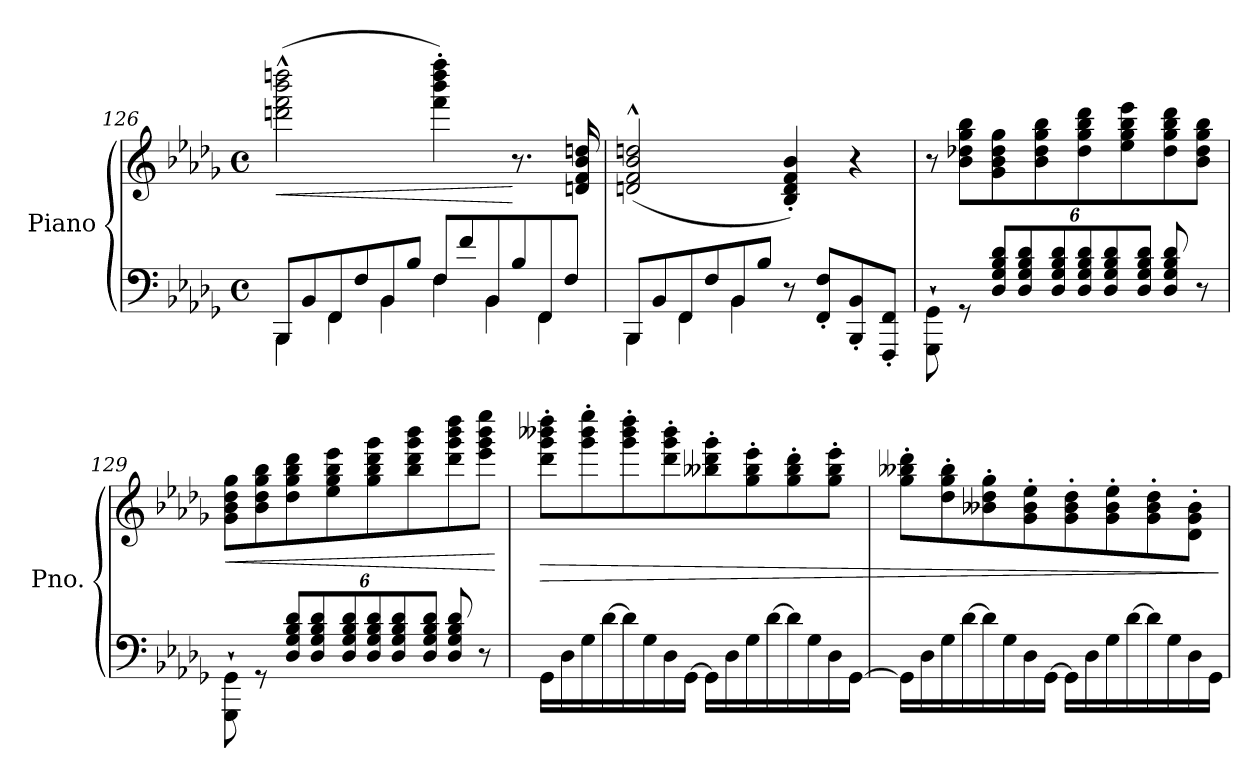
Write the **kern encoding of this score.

**kern	**kern	**dynam
*part1	*part1	*part1
*staff2	*staff1	*staff1/2
*I"Piano	*	*
*I'Pno.	*	*
!!LO:PB:g=z
*clefF4	*clefG2	*
*k[b-e-a-d-g-]	*k[b-e-a-d-g-]	*
*M4/4	*M4/4	*
*met(c)	*met(c)	*
*Xtuplet	*	*
=126	=126	=126
*^	*	*
!	!	!	!LO:HP:b
12BBB-/L	6BBB-\	(>2dddn\^^ 2fff\^^ 2bbb-\^^ 2ddddn\^^	<
12BB-/	.	.	.
12FF/	6FF\	.	.
12F/	.	.	.
12BB-/	6BB-\	.	.
12B-/J	.	.	.
12F/L	6F\	4fff\' 4bbb-\' 4dddd\' 4ffff\')	.
12f/	.	.	.
12BB-/	6BB-\	.	.
12B-/	.	8.r	[
12FF/	6FF\	.	.
12F/J	.	.	.
.	.	16dn/ 16f/ 16b-/ 16dd/	.
=127	=127	=127	=127
12BBB-/L	6BBB-\	(<2dn/^^ 2f/^^ 2b-/^^ 2ddn/^^	.
12BB-/	.	.	.
12FF/	6FF\	.	.
12F/	.	.	.
12BB-/	6BB-\	.	.
12B-/J	.	.	.
8r	2ryy	4B-/' 4d/' 4f/' 4b-/')	.
8FF/' 8F/'L	.	.	.
8BBB-/' 8BB-/'	.	4r	.
8FFF/' 8FF/'J	.	.	.
*v	*v	*	*
=128	=128	=128
8GGG-\` 8GG-\`	8r	.
8rGG	8b-\ 8dd-X\ 8gg-\ 8bb-\L	.
*tuplet	*	*
*Xbrackettup	*	*
12D-/ 12G-/ 12B-/ 12d-/L	8g-\ 8b-\ 8dd-\ 8gg-\	.
12D-/ 12G-/ 12B-/ 12d-/	.	.
.	8b-\ 8dd-\ 8gg-\ 8bb-\	.
12D-/ 12G-/ 12B-/ 12d-/	.	.
12D-/ 12G-/ 12B-/ 12d-/	8dd-\ 8gg-\ 8bb-\ 8ddd-\	.
12D-/ 12G-/ 12B-/ 12d-/	.	.
.	8ee-\ 8gg-\ 8bb-\ 8eee-\	.
12D-/ 12G-/ 12B-/ 12d-/J	.	.
8D-/ 8G-/ 8B-/ 8d-/	8dd-\ 8gg-\ 8bb-\ 8ddd-\	.
8r	8b-\ 8dd-\ 8gg-\ 8bb-\J	.
!!LO:LB:g=z
=129	=129	=129
!	!	!LO:HP:b
8GGG-\` 8GG-\`	8g-\ 8b-\ 8dd-\ 8gg-\L	<
8rGG	8b-\ 8dd-\ 8gg-\ 8bb-\	.
12D-/ 12G-/ 12B-/ 12d-/L	8dd-\ 8gg-\ 8bb-\ 8ddd-\	.
12D-/ 12G-/ 12B-/ 12d-/	.	.
.	8ee-\ 8gg-\ 8bb-\ 8eee-\	.
12D-/ 12G-/ 12B-/ 12d-/	.	.
12D-/ 12G-/ 12B-/ 12d-/	8gg-\ 8bb-\ 8ddd-\ 8ggg-\	.
12D-/ 12G-/ 12B-/ 12d-/	.	.
.	8bb-\ 8ddd-\ 8ggg-\ 8bbb-\	.
12D-/ 12G-/ 12B-/ 12d-/J	.	.
8D-/ 8G-/ 8B-/ 8d-/	8ddd-\ 8ggg-\ 8bbb-\ 8dddd-\	.
8r	8eee-\ 8ggg-\ 8bbb-\ 8eeee-\J	.
.	.	[
!!LO:LB:g=z
=130	=130	=130
!	!	!LO:HP:b
16GG-\LL	8ddd-\' 8ggg-\' 8bbb--X\' 8dddd-\'L	>
16D-\	.	.
16G-\	8ggg-\' 8bbb--\' 8eeee-\'	.
[16d-\	.	.
16d-\]	8ggg-\' 8bbb--\' 8dddd-\'	.
16G-\	.	.
16D-\	8ddd-\' 8ggg-\' 8bbb--\'	.
[16GG-\JJ	.	.
16GG-\LL]	8bb--X\' 8ddd-\' 8ggg-\'	.
16D-\	.	.
16G-\	8gg-\' 8bb--\' 8eee-\'	.
[16d-\	.	.
16d-\]	8gg-\' 8bb--\' 8ddd-\'	.
16G-\	.	.
16D-\	8gg-\' 8bb--\' 8eee-\'J	.
[16GG-\JJ	.	.
=131	=131	=131
16GG-\LL]	8gg-\' 8bb--X\' 8ddd-\'L	.
16D-\	.	.
16G-\	8dd-\' 8gg-\' 8bb--\'	.
[16d-\	.	.
16d-\]	8b--X\' 8dd-\' 8gg-\'	.
16G-\	.	.
16D-\	8g-\' 8b--\' 8ee-\'	.
[16GG-\JJ	.	.
16GG-\LL]	8g-\' 8b--\' 8dd-\'	.
16D-\	.	.
16G-\	8g-\' 8b--\' 8ee-\'	.
[16d-\	.	.
16d-\]	8g-\' 8b--\' 8dd-\'	.
16G-\	.	.
16D-\	8d-\' 8g-\' 8b--\'J	.
16GG-\JJ	.	.
.	.	]
=	=	=
*-	*-	*-
